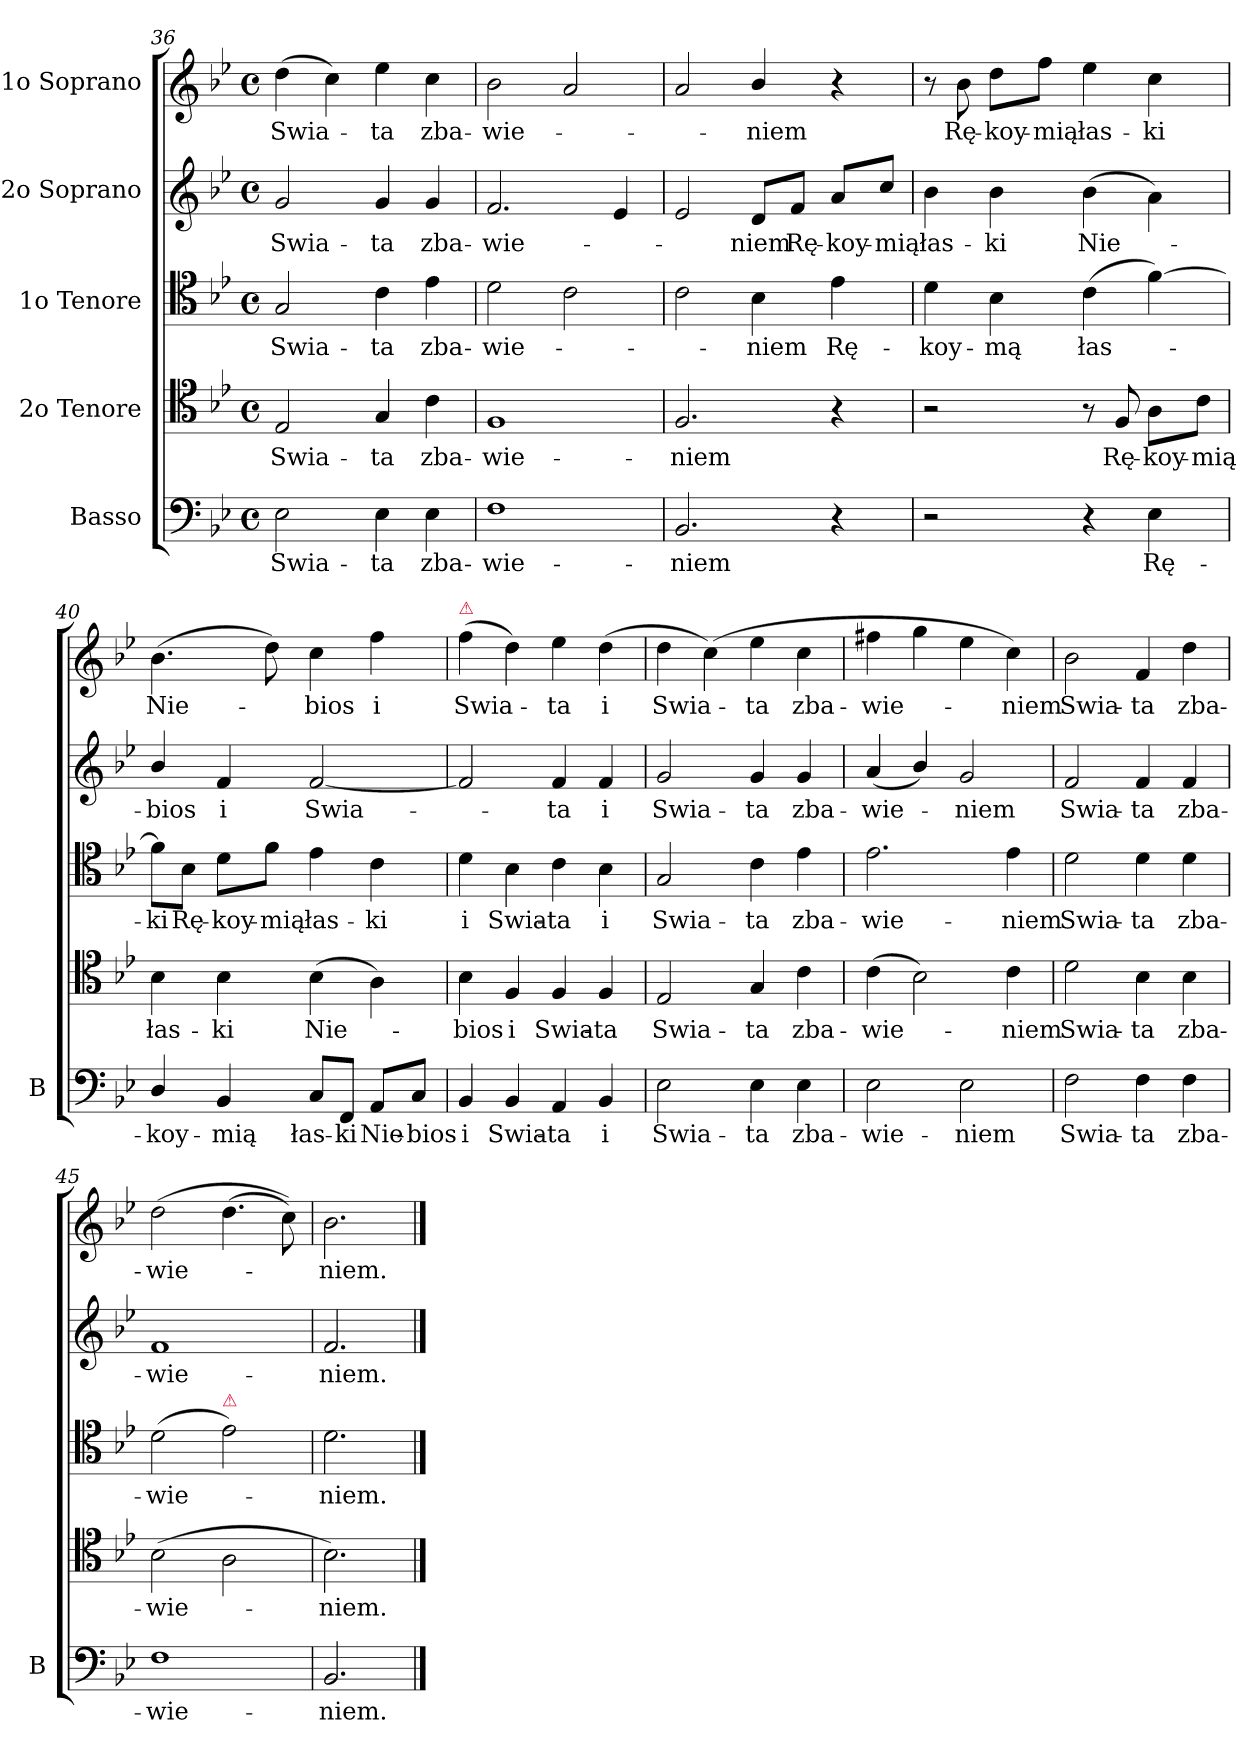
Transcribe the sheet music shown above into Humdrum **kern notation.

**kern	**text	**kern	**text	**kern	**text	**kern	**text	**kern	**text
*part5	*part5	*part4	*part4	*part3	*part3	*part2	*part2	*part1	*part1
*staff5	*staff5	*staff4	*staff4	*staff3	*staff3	*staff2	*staff2	*staff1	*staff1
*I"Basso	*	*I"2o Tenore	*	*I"1o Tenore	*	*I"2o Soprano	*	*I"1o Soprano	*
*I'B	*	*	*	*	*	*	*	*	*
*clefF4	*	*clefC4	*	*clefC4	*	*clefG2	*	*clefG2	*
*k[b-e-]	*	*k[b-e-]	*	*k[b-e-]	*	*k[b-e-]	*	*k[b-e-]	*
*M4/4	*	*M4/4	*	*M4/4	*	*M4/4	*	*M4/4	*
*met(c)	*	*met(c)	*	*met(c)	*	*met(c)	*	*met(c)	*
=36	=36	=36	=36	=36	=36	=36	=36	=36	=36
2E-\	Swia-	2E-/	Swia-	2G/	Swia-	2g/	Swia-	(4dd\	Swia-
.	.	.	.	.	.	.	.	4cc\)	.
4E-\	-ta	4G/	-ta	4c\	-ta	4g/	-ta	4ee-\	-ta
4E-\	zba-	4c\	zba-	4e-\	zba-	4g/	zba-	4cc\	zba-
=37	=37	=37	=37	=37	=37	=37	=37	=37	=37
1F	-wie-	1F	-wie-	2d\	-wie-	2.f/	-wie-	2b-\	-wie-
.	.	.	.	2c\	.	.	.	2a/	.
.	.	.	.	.	.	4e-/	.	.	.
=38	=38	=38	=38	=38	=38	=38	=38	=38	=38
2.BB-/	-niem	2.F/	-niem	2c\	.	2e-/	.	2a/	.
.	.	.	.	4B-\	-niem	8d/L	-niem	4b-/	-niem
.	.	.	.	.	.	8f/J	Rę-	.	.
4r	.	4r	.	4e-\	Rę-	8a/L	-koy-	4r	.
.	.	.	.	.	.	8cc/J	-mią	.	.
=39	=39	=39	=39	=39	=39	=39	=39	=39	=39
2r	.	2r	.	4d\	-koy-	4b-\	łas-	8r	.
.	.	.	.	.	.	.	.	8b-\	Rę-
.	.	.	.	4B-\	-mą	4b-\	-ki	8dd\L	-koy-
.	.	.	.	.	.	.	.	8ff\J	-mią
4r	.	8r	.	(4c\	łas-	(4b-\	Nie-	4ee-\	łas-
.	.	8F/	Rę-	.	.	.	.	.	.
4E-\	Rę-	8A\L	-koy-	[4f\)	.	4a\)	.	4cc\	-ki
.	.	8c\J	-mią	.	.	.	.	.	.
=40	=40	=40	=40	=40	=40	=40	=40	=40	=40
4D/	-koy-	4B-\	łas-	8f\L]	-ki	4b-/	-bios	(4.b-\	Nie-
.	.	.	.	8B-\J	Rę-	.	.	.	.
4BB-/	-mią	4B-\	-ki	8d\L	-koy-	4f/	i	.	.
.	.	.	.	8f\J	-mią	.	.	8dd\)	.
8C/L	łas-	(4B-\	Nie-	4e-\	łas-	[2f/	Swia-	4cc\	-bios
8FF/J	-ki	.	.	.	.	.	.	.	.
8AA/L	Nie-	4A\)	.	4c\	-ki	.	.	4ff\	i
8C/J	-bios	.	.	.	.	.	.	.	.
=41	=41	=41	=41	=41	=41	=41	=41	=41	=41
!	!	!	!	!	!	!	!	!LO:TX:a:color=crimson:t=⚠	!
4BB-/	i	4B-\	-bios	4d\	i	2f/]	.	(4ff\	Swia-
4BB-/	Swia-	4F/	i	4B-\	Swia-	.	.	4dd\)	.
4AA/	-ta	4F/	Swia-	4c\	-ta	4f/	-ta	4ee-\	-ta
4BB-/	i	4F/	-ta	4B-\	i	4f/	i	(4dd\	i
=42	=42	=42	=42	=42	=42	=42	=42	=42	=42
2E-\	Swia-	2E-/	Swia-	2G/	Swia-	2g/	Swia-	4dd\	Swia-
.	.	.	.	.	.	.	.	(>4cc\)	.
4E-\	-ta	4G/	-ta	4c\	-ta	4g/	-ta	4ee-\	-ta
4E-\	zba-	4c\	zba-	4e-\	zba-	4g/	zba-	4cc\	zba-
=43	=43	=43	=43	=43	=43	=43	=43	=43	=43
2E-\	-wie-	(4c\	-wie-	2.e-\	-wie-	(4a/	-wie-	4ff#X\	-wie-
.	.	2B-\)	.	.	.	4b-/)	.	4gg\	.
2E-\	-niem	.	.	.	.	2g/	-niem	4ee-\	.
.	.	4c\	-niem	4e-\	-niem	.	.	4cc\)	-niem
=44	=44	=44	=44	=44	=44	=44	=44	=44	=44
2F\	Swia-	2d\	Swia-	2d\	Swia-	2f/	Swia-	2b-\	Swia-
4F\	-ta	4B-\	-ta	4d\	-ta	4f/	-ta	4f/	-ta
4F\	zba-	4B-\	zba-	4d\	zba-	4f/	zba-	4dd\	zba-
=45	=45	=45	=45	=45	=45	=45	=45	=45	=45
1F	-wie-	(2B-\	-wie-	(2d\	-wie-	1f	-wie-	(2dd\	-wie-
!	!	!	!	!LO:TX:a:color=crimson:t=⚠	!	!	!	!	!
.	.	2A\	.	2e-\)	.	.	.	(4.dd\	.
.	.	.	.	.	.	.	.	8cc\))	.
=46	=46	=46	=46	=46	=46	=46	=46	=46	=46
2.BB-/	-niem.	2.B-\)	-niem.	2.d\	-niem.	2.f/	-niem.	2.b-\	-niem.
==	==	==	==	==	==	==	==	==	==
*-	*-	*-	*-	*-	*-	*-	*-	*-	*-
